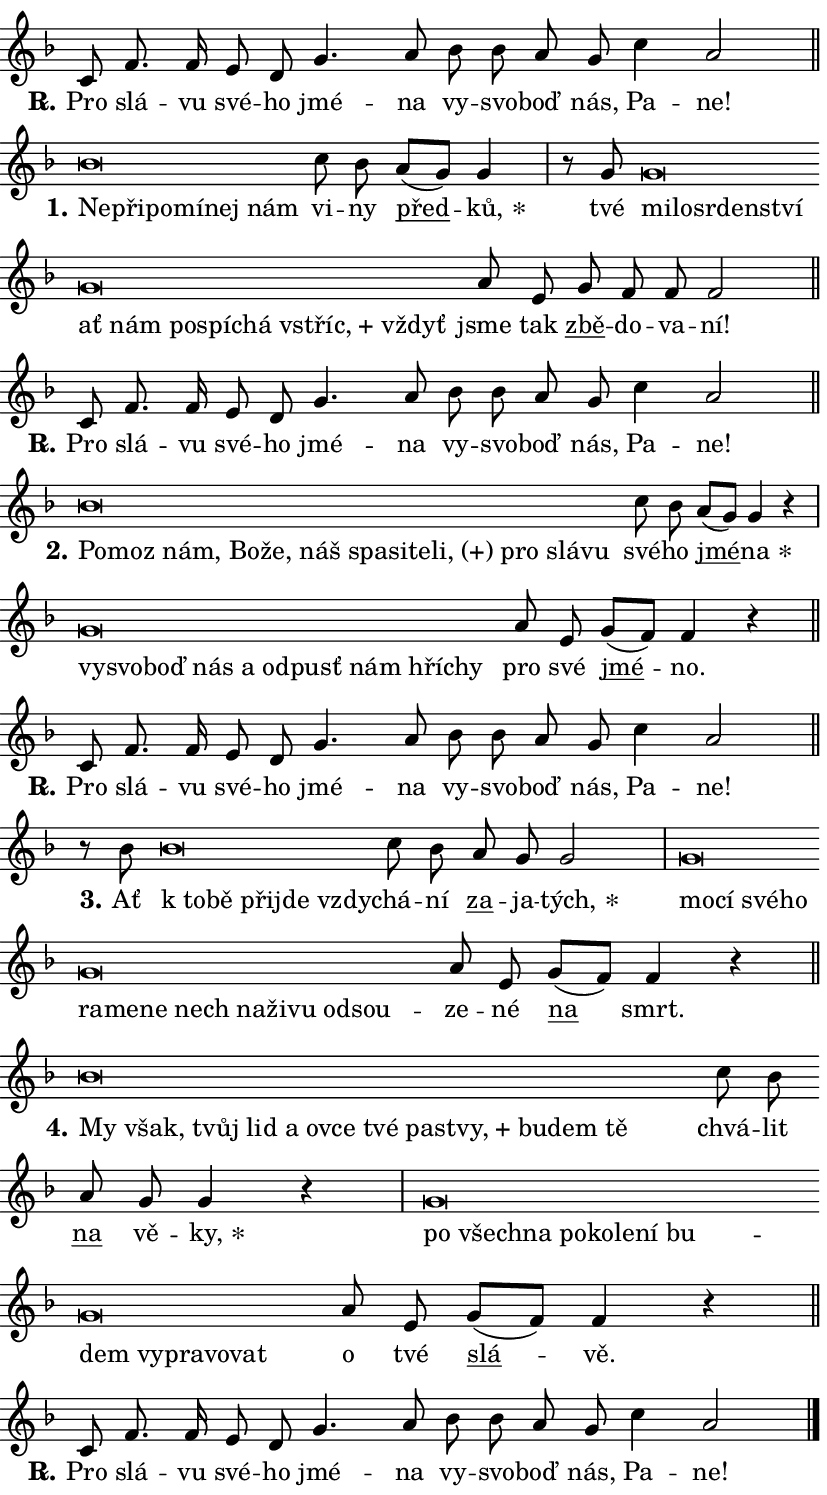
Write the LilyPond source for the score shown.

\version "2.24.0"
\header { tagline = "" }
\paper {
  indent = 0\cm
  top-margin = 0\cm
  right-margin = 0.13\cm % to fit lyric hyphens
  bottom-margin = 0\cm
  left-margin = 0\cm
  paper-width = 14\cm
  page-breaking = #ly:one-page-breaking
  system-system-spacing.basic-distance = #11
  score-system-spacing.basic-distance = #11
  ragged-last = ##f
}


%% Author: Thomas Morley
%% https://lists.gnu.org/archive/html/lilypond-user/2020-05/msg00002.html
#(define (line-position grob)
"Returns position of @var[grob} in current system:
   @code{'start}, if at first time-step
   @code{'end}, if at last time-step
   @code{'middle} otherwise
"
  (let* ((col (ly:item-get-column grob))
         (ln (ly:grob-object col 'left-neighbor))
         (rn (ly:grob-object col 'right-neighbor))
         (col-to-check-left (if (ly:grob? ln) ln col))
         (col-to-check-right (if (ly:grob? rn) rn col))
         (break-dir-left
           (and
             (ly:grob-property col-to-check-left 'non-musical #f)
             (ly:item-break-dir col-to-check-left)))
         (break-dir-right
           (and
             (ly:grob-property col-to-check-right 'non-musical #f)
             (ly:item-break-dir col-to-check-right))))
        (cond ((eqv? 1 break-dir-left) 'start)
              ((eqv? -1 break-dir-right) 'end)
              (else 'middle))))

#(define (tranparent-at-line-position vctor)
  (lambda (grob)
  "Relying on @code{line-position} select the relevant enry from @var{vctor}.
Used to determine transparency,"
    (case (line-position grob)
      ((end) (not (vector-ref vctor 0)))
      ((middle) (not (vector-ref vctor 1)))
      ((start) (not (vector-ref vctor 2))))))

noteHeadBreakVisibility =
#(define-music-function (break-visibility)(vector?)
"Makes @code{NoteHead}s transparent relying on @var{break-visibility}"
#{
  \override NoteHead.transparent =
    #(tranparent-at-line-position break-visibility)
#})

#(define delete-ledgers-for-transparent-note-heads
  (lambda (grob)
    "Reads whether a @code{NoteHead} is transparent.
If so this @code{NoteHead} is removed from @code{'note-heads} from
@var{grob}, which is supposed to be @code{LedgerLineSpanner}.
As a result ledgers are not printed for this @code{NoteHead}"
    (let* ((nhds-array (ly:grob-object grob 'note-heads))
           (nhds-list
             (if (ly:grob-array? nhds-array)
                 (ly:grob-array->list nhds-array)
                 '()))
           ;; Relies on the transparent-property being done before
           ;; Staff.LedgerLineSpanner.after-line-breaking is executed.
           ;; This is fragile ...
           (to-keep
             (remove
               (lambda (nhd)
                 (ly:grob-property nhd 'transparent #f))
               nhds-list)))
      ;; TODO find a better method to iterate over grob-arrays, similiar
      ;; to filter/remove etc for lists
      ;; For now rebuilt from scratch
      (set! (ly:grob-object grob 'note-heads)  '())
      (for-each
        (lambda (nhd)
          (ly:pointer-group-interface::add-grob grob 'note-heads nhd))
        to-keep))))

squashNotes = {
  \override NoteHead.X-extent = #'(-0.2 . 0.2)
  \override NoteHead.Y-extent = #'(-0.75 . 0)
  \override NoteHead.stencil =
    #(lambda (grob)
       (let ((pos (ly:grob-property grob 'staff-position)))
         (begin
           (if (< pos -7) (display "ERROR: Lower brevis then expected\n") (display ""))
           (if (<= pos -6) ly:text-interface::print ly:note-head::print))))
}
unSquashNotes = {
  \revert NoteHead.X-extent
  \revert NoteHead.Y-extent
  \revert NoteHead.stencil
}

hideNotes = \noteHeadBreakVisibility #begin-of-line-visible
unHideNotes = \noteHeadBreakVisibility #all-visible

% work-around for resetting accidentals
% https://lilypond.org/doc/v2.23/Documentation/notation/displaying-rhythms#unmetered-music
cadenzaMeasure = {
  \cadenzaOff
  \partial 1024 s1024
  \cadenzaOn
}

#(define-markup-command (accent layout props text) (markup?)
  "Underline accented syllable"
  (interpret-markup layout props
    #{\markup \override #'(offset . 4.3) \underline { #text }#}))

responsum = \markup \concat {
  "R" \hspace #-1.05 \path #0.1 #'((moveto 0 0.07) (lineto 0.9 0.8)) \hspace #0.05 "."
}

spaceSize = #0.6828661417322834 % exact space size for TeX Gyre Schola

\layout {
  \context {
    \Staff
    \remove "Time_signature_engraver"
    \override LedgerLineSpanner.after-line-breaking = #delete-ledgers-for-transparent-note-heads
  }
  \context {
    \Lyrics {
      \override LyricSpace.minimum-distance = \spaceSize
      \override LyricText.font-name = #"TeX Gyre Schola"
      \override LyricText.font-size = 1
      \override StanzaNumber.font-name = #"TeX Gyre Schola Bold"
      \override StanzaNumber.font-size = 1
    }
  }
  \context {
    \Score 
    \override NoteHead.text =
      #(lambda (grob) 
        (let ((pos (ly:grob-property grob 'staff-position)))
          #{\markup {
            \combine
              \halign #-0.55 \raise #(if (= pos -6) 0 0.5) \override #'(thickness . 2) \draw-line #'(3.2 . 0)
              \musicglyph "noteheads.sM1"
          }#}))
  }
}

% magnetic-lyrics.ily
%
%   written by
%     Jean Abou Samra <jean@abou-samra.fr>
%     Werner Lemberg <wl@gnu.org>
%
%   adapted by
%     Jiri Hon <jiri.hon@gmail.com>
%
% Version 2022-Apr-15

% https://www.mail-archive.com/lilypond-user@gnu.org/msg149350.html

#(define (Left_hyphen_pointer_engraver context)
   "Collect syllable-hyphen-syllable occurrences in lyrics and store
them in properties.  This engraver only looks to the left.  For
example, if the lyrics input is @code{foo -- bar}, it does the
following.

@itemize @bullet
@item
Set the @code{text} property of the @code{LyricHyphen} grob between
@q{foo} and @q{bar} to @code{foo}.

@item
Set the @code{left-hyphen} property of the @code{LyricText} grob with
text @q{foo} to the @code{LyricHyphen} grob between @q{foo} and
@q{bar}.
@end itemize

Use this auxiliary engraver in combination with the
@code{lyric-@/text::@/apply-@/magnetic-@/offset!} hook."
   (let ((hyphen #f)
         (text #f))
     (make-engraver
      (acknowledgers
       ((lyric-syllable-interface engraver grob source-engraver)
        (set! text grob)))
      (end-acknowledgers
       ((lyric-hyphen-interface engraver grob source-engraver)
        ;(when (not (grob::has-interface grob 'lyric-space-interface))
          (set! hyphen grob)));)
      ((stop-translation-timestep engraver)
       (when (and text hyphen)
         (ly:grob-set-object! text 'left-hyphen hyphen))
       (set! text #f)
       (set! hyphen #f)))))

#(define (lyric-text::apply-magnetic-offset! grob)
   "If the space between two syllables is less than the value in
property @code{LyricText@/.details@/.squash-threshold}, move the right
syllable to the left so that it gets concatenated with the left
syllable.

Use this function as a hook for
@code{LyricText@/.after-@/line-@/breaking} if the
@code{Left_@/hyphen_@/pointer_@/engraver} is active."
   (let ((hyphen (ly:grob-object grob 'left-hyphen #f)))
     (when hyphen
       (let ((left-text (ly:spanner-bound hyphen LEFT)))
         (when (grob::has-interface left-text 'lyric-syllable-interface)
           (let* ((common (ly:grob-common-refpoint grob left-text X))
                  (this-x-ext (ly:grob-extent grob common X))
                  (left-x-ext
                   (begin
                     ;; Trigger magnetism for left-text.
                     (ly:grob-property left-text 'after-line-breaking)
                     (ly:grob-extent left-text common X)))
                  ;; `delta` is the gap width between two syllables.
                  (delta (- (interval-start this-x-ext)
                            (interval-end left-x-ext)))
                  (details (ly:grob-property grob 'details))
                  (threshold (assoc-get 'squash-threshold details 0.2)))
             (when (< delta threshold)
               (let* (;; We have to manipulate the input text so that
                      ;; ligatures crossing syllable boundaries are not
                      ;; disabled.  For languages based on the Latin
                      ;; script this is essentially a beautification.
                      ;; However, for non-Western scripts it can be a
                      ;; necessity.
                      (lt (ly:grob-property left-text 'text))
                      (rt (ly:grob-property grob 'text))
                      (is-space (grob::has-interface hyphen 'lyric-space-interface))
                      (space (if is-space " " ""))
                      (extra-delta (if is-space spaceSize 0))
                      ;; Append new syllable.
                      (ltrt-space (if (and (string? lt) (string? rt))
                                (string-append lt space rt)
                                (make-concat-markup (list lt space rt))))
                      ;; Right-align `ltrt` to the right side.
                      (ltrt-space-markup (grob-interpret-markup
                               grob
                               (make-translate-markup
                                (cons (interval-length this-x-ext) 0)
                                (make-right-align-markup ltrt-space)))))
                 (begin
                   ;; Don't print `left-text`.
                   (ly:grob-set-property! left-text 'stencil #f)
                   ;; Set text and stencil (which holds all collected
                   ;; syllables so far) and shift it to the left.
                   (ly:grob-set-property! grob 'text ltrt-space)
                   (ly:grob-set-property! grob 'stencil ltrt-space-markup)
                   (ly:grob-translate-axis! grob (- (- delta extra-delta)) X))))))))))


#(define (lyric-hyphen::displace-bounds-first grob)
   ;; Make very sure this callback isn't triggered too early.
   (let ((left (ly:spanner-bound grob LEFT))
         (right (ly:spanner-bound grob RIGHT)))
     (ly:grob-property left 'after-line-breaking)
     (ly:grob-property right 'after-line-breaking)
     (ly:lyric-hyphen::print grob)))

squashThreshold = #0.4

\layout {
  \context {
    \Lyrics
    \consists #Left_hyphen_pointer_engraver
    \override LyricText.after-line-breaking =
      #lyric-text::apply-magnetic-offset!
    \override LyricHyphen.stencil = #lyric-hyphen::displace-bounds-first
    \override LyricText.details.squash-threshold = \squashThreshold
    \override LyricHyphen.minimum-distance = 0
    \override LyricHyphen.minimum-length = \squashThreshold
  }
}

squashText = \override LyricText.details.squash-threshold = 9999
unSquashText = \override LyricText.details.squash-threshold = \squashThreshold

leftText = \override LyricText.self-alignment-X = #LEFT
unLeftText = \revert LyricText.self-alignment-X

starOffset = #(lambda (grob) 
                (let ((x_offset (ly:self-alignment-interface::aligned-on-x-parent grob)))
                  (if (= x_offset 0) 0 (+ x_offset 1.2))))

star = #(define-music-function (syllable)(string?)
"Append star separator at the end of a syllable"
#{
  \once \override LyricText.X-offset = #starOffset
  \lyricmode { \markup {
    #syllable
    \override #'((font-name . "TeX Gyre Schola Bold")) \hspace #0.2 \lower #0.65 \larger "*"
  } }
#})

starAccent = #(define-music-function (syllable)(string?)
"Append star separator at the end of a syllable and make accent"
#{
  \once \override LyricText.X-offset = #starOffset
  \lyricmode { \markup {
    \accent #syllable
    \override #'((font-name . "TeX Gyre Schola Bold")) \hspace #0.2 \lower #0.65 \larger "*"
  } }
#})

breath = #(define-music-function (syllable)(string?)
"Append breathing indicator at the end of a syllable"
#{
  \lyricmode { \markup { #syllable "+" } }
#})

optionalBreath = #(define-music-function (syllable)(string?)
"Append optional breathing indicator at the end of a syllable"
#{
  \lyricmode { \markup { #syllable "(+)" } }
#})


\score {
    <<
        \new Voice = "melody" { \cadenzaOn \key f \major \relative { c'8 f8. f16 e8 d g4. a8 \bar "" bes bes \bar "" a g c4 a2 \cadenzaMeasure \bar "||" \break } }
        \new Lyrics \lyricsto "melody" { \lyricmode { \set stanza = \responsum
Pro slá -- vu své -- ho jmé -- na vy -- svo -- boď nás, Pa -- ne! } }
    >>
    \layout {}
}

\score {
    <<
        \new Voice = "melody" { \cadenzaOn \key f \major \relative { \squashNotes bes'\breve*1/16 \hideNotes \breve*1/16 \bar "" \breve*1/16 \bar "" \breve*1/16 \bar "" \breve*1/16 \breve*1/16 \bar "" \unHideNotes \unSquashNotes c8 bes \bar "" a[( g)] g4 \cadenzaMeasure \bar "|" r8 g8 \squashNotes g\breve*1/16 \hideNotes \breve*1/16 \bar "" \breve*1/16 \bar "" \breve*1/16 \bar "" \breve*1/16 \bar "" \breve*1/16 \bar "" \breve*1/16 \bar "" \breve*1/16 \bar "" \breve*1/16 \bar "" \breve*1/16 \bar "" \breve*1/16 \breve*1/16 \bar "" \unHideNotes \unSquashNotes a8 e \bar "" g f f f2 \cadenzaMeasure \bar "||" \break } }
        \new Lyrics \lyricsto "melody" { \lyricmode { \set stanza = "1."
\leftText Ne -- \squashText při -- po -- mí -- nej nám \unLeftText \unSquashText vi -- ny \markup \accent před -- \star ků, tvé \leftText mi -- \squashText lo -- sr -- den -- ství ať nám po -- spí -- chá \breath "vstříc," vždyť \unLeftText \unSquashText jsme tak \markup \accent zbě -- do -- va -- ní! } }
    >>
    \layout {}
}

\score {
    <<
        \new Voice = "melody" { \cadenzaOn \key f \major \relative { c'8 f8. f16 e8 d g4. a8 \bar "" bes bes \bar "" a g c4 a2 \cadenzaMeasure \bar "||" \break } }
        \new Lyrics \lyricsto "melody" { \lyricmode { \set stanza = \responsum
Pro slá -- vu své -- ho jmé -- na vy -- svo -- boď nás, Pa -- ne! } }
    >>
    \layout {}
}

\score {
    <<
        \new Voice = "melody" { \cadenzaOn \key f \major \relative { \squashNotes bes'\breve*1/16 \hideNotes \breve*1/16 \bar "" \breve*1/16 \bar "" \breve*1/16 \bar "" \breve*1/16 \bar "" \breve*1/16 \bar "" \breve*1/16 \bar "" \breve*1/16 \bar "" \breve*1/16 \bar "" \breve*1/16 \bar "" \breve*1/16 \bar "" \breve*1/16 \breve*1/16 \bar "" \unHideNotes \unSquashNotes c8 bes \bar "" a[( g)] g4 r \cadenzaMeasure \bar "|" \squashNotes g\breve*1/16 \hideNotes \breve*1/16 \bar "" \breve*1/16 \bar "" \breve*1/16 \bar "" \breve*1/16 \bar "" \breve*1/16 \bar "" \breve*1/16 \bar "" \breve*1/16 \bar "" \breve*1/16 \breve*1/16 \bar "" \unHideNotes \unSquashNotes a8 e \bar "" g[( f)] f4 r \cadenzaMeasure \bar "||" \break } }
        \new Lyrics \lyricsto "melody" { \lyricmode { \set stanza = "2."
\leftText Po -- \squashText moz nám, Bo -- že, náš spa -- si -- te -- \optionalBreath li, pro slá -- vu \unLeftText \unSquashText své -- ho \markup \accent jmé -- \star na \leftText vy -- \squashText svo -- boď nás a od -- pusť nám hří -- chy \unLeftText \unSquashText pro své \markup \accent jmé -- no. } }
    >>
    \layout {}
}

\score {
    <<
        \new Voice = "melody" { \cadenzaOn \key f \major \relative { c'8 f8. f16 e8 d g4. a8 \bar "" bes bes \bar "" a g c4 a2 \cadenzaMeasure \bar "||" \break } }
        \new Lyrics \lyricsto "melody" { \lyricmode { \set stanza = \responsum
Pro slá -- vu své -- ho jmé -- na vy -- svo -- boď nás, Pa -- ne! } }
    >>
    \layout {}
}

\score {
    <<
        \new Voice = "melody" { \cadenzaOn \key f \major \relative { r8 bes'8 \squashNotes bes\breve*1/16 \hideNotes \breve*1/16 \bar "" \breve*1/16 \bar "" \breve*1/16 \breve*1/16 \bar "" \unHideNotes \unSquashNotes c8 bes \bar "" a g g2 \cadenzaMeasure \bar "|" \squashNotes g\breve*1/16 \hideNotes \breve*1/16 \bar "" \breve*1/16 \bar "" \breve*1/16 \bar "" \breve*1/16 \bar "" \breve*1/16 \bar "" \breve*1/16 \bar "" \breve*1/16 \bar "" \breve*1/16 \bar "" \breve*1/16 \bar "" \breve*1/16 \bar "" \breve*1/16 \breve*1/16 \bar "" \unHideNotes \unSquashNotes a8 e \bar "" g[( f)] f4 r \cadenzaMeasure \bar "||" \break } }
        \new Lyrics \lyricsto "melody" { \lyricmode { \set stanza = "3."
Ať \leftText "k to" -- \squashText bě při -- jde vzdy -- \unLeftText \unSquashText chá -- ní \markup \accent za -- ja -- \star tých, \leftText mo -- \squashText cí své -- ho ra -- me -- ne nech na -- ži -- vu od -- sou -- \unLeftText \unSquashText ze -- né \markup \accent na smrt. } }
    >>
    \layout {}
}

\score {
    <<
        \new Voice = "melody" { \cadenzaOn \key f \major \relative { \squashNotes bes'\breve*1/16 \hideNotes \breve*1/16 \bar "" \breve*1/16 \bar "" \breve*1/16 \bar "" \breve*1/16 \bar "" \breve*1/16 \bar "" \breve*1/16 \bar "" \breve*1/16 \bar "" \breve*1/16 \bar "" \breve*1/16 \bar "" \breve*1/16 \bar "" \breve*1/16 \breve*1/16 \bar "" \unHideNotes \unSquashNotes c8 bes \bar "" a g g4 r \cadenzaMeasure \bar "|" \squashNotes g\breve*1/16 \hideNotes \breve*1/16 \bar "" \breve*1/16 \bar "" \breve*1/16 \bar "" \breve*1/16 \bar "" \breve*1/16 \bar "" \breve*1/16 \bar "" \breve*1/16 \bar "" \breve*1/16 \bar "" \breve*1/16 \bar "" \breve*1/16 \bar "" \breve*1/16 \breve*1/16 \bar "" \unHideNotes \unSquashNotes a8 e \bar "" g[( f)] f4 r \cadenzaMeasure \bar "||" \break } }
        \new Lyrics \lyricsto "melody" { \lyricmode { \set stanza = "4."
\leftText My \squashText však, tvůj lid a ov -- ce tvé pa -- \breath "stvy," bu -- dem tě \unLeftText \unSquashText chvá -- lit \markup \accent na vě -- \star ky, \leftText po \squashText všech -- na po -- ko -- le -- ní bu -- dem vy -- pra -- vo -- vat \unLeftText \unSquashText o tvé \markup \accent slá -- vě. } }
    >>
    \layout {}
}

\score {
    <<
        \new Voice = "melody" { \cadenzaOn \key f \major \relative { c'8 f8. f16 e8 d g4. a8 \bar "" bes bes \bar "" a g c4 a2 \cadenzaMeasure \bar "||" \break } \bar "|." }
        \new Lyrics \lyricsto "melody" { \lyricmode { \set stanza = \responsum
Pro slá -- vu své -- ho jmé -- na vy -- svo -- boď nás, Pa -- ne! } }
    >>
    \layout {}
}
